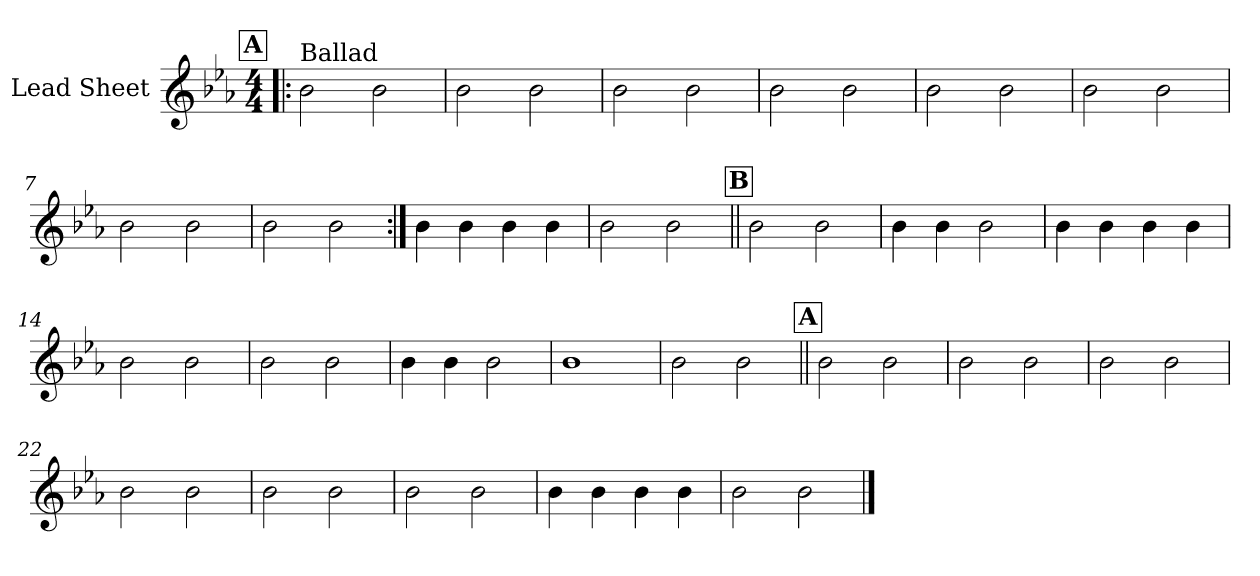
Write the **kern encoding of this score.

**kern
*part1
*staff1
*I"Lead Sheet
*clefG2
*k[b-e-a-]
*E-:
*M4/4
!!LO:REH:place=s1:a:fs=14:t=A
=1!|:
!LO:TX:a:t=Ballad
2b-\
2b-\
=2
2b-\
2b-\
=3
2b-\
2b-\
=4
2b-\
2b-\
!!LO:LB:g=z
=5
2b-\
2b-\
=6
2b-\
2b-\
=7
2b-\
2b-\
=8
2b-\
2b-\
!!LO:LB:g=z
=9:|!
4b-\
4b-\
4b-\
4b-\
=10
2b-\
2b-\
!!LO:LB:g=z
!!LO:REH:place=s1:a:fs=14:t=B
=11||
2b-\
2b-\
=12
4b-\
4b-\
2b-\
=13
4b-\
4b-\
4b-\
4b-\
=14
2b-\
2b-\
!!LO:LB:g=z
=15
2b-\
2b-\
=16
4b-\
4b-\
2b-\
=17
1b-
=18
2b-\
2b-\
!!LO:LB:g=z
!!LO:REH:place=s1:a:fs=14:t=A
=19||
2b-\
2b-\
=20
2b-\
2b-\
=21
2b-\
2b-\
=22
2b-\
2b-\
!!LO:LB:g=z
=23
2b-\
2b-\
=24
2b-\
2b-\
=25
4b-\
4b-\
4b-\
4b-\
=26
2b-\
2b-\
==
*-
